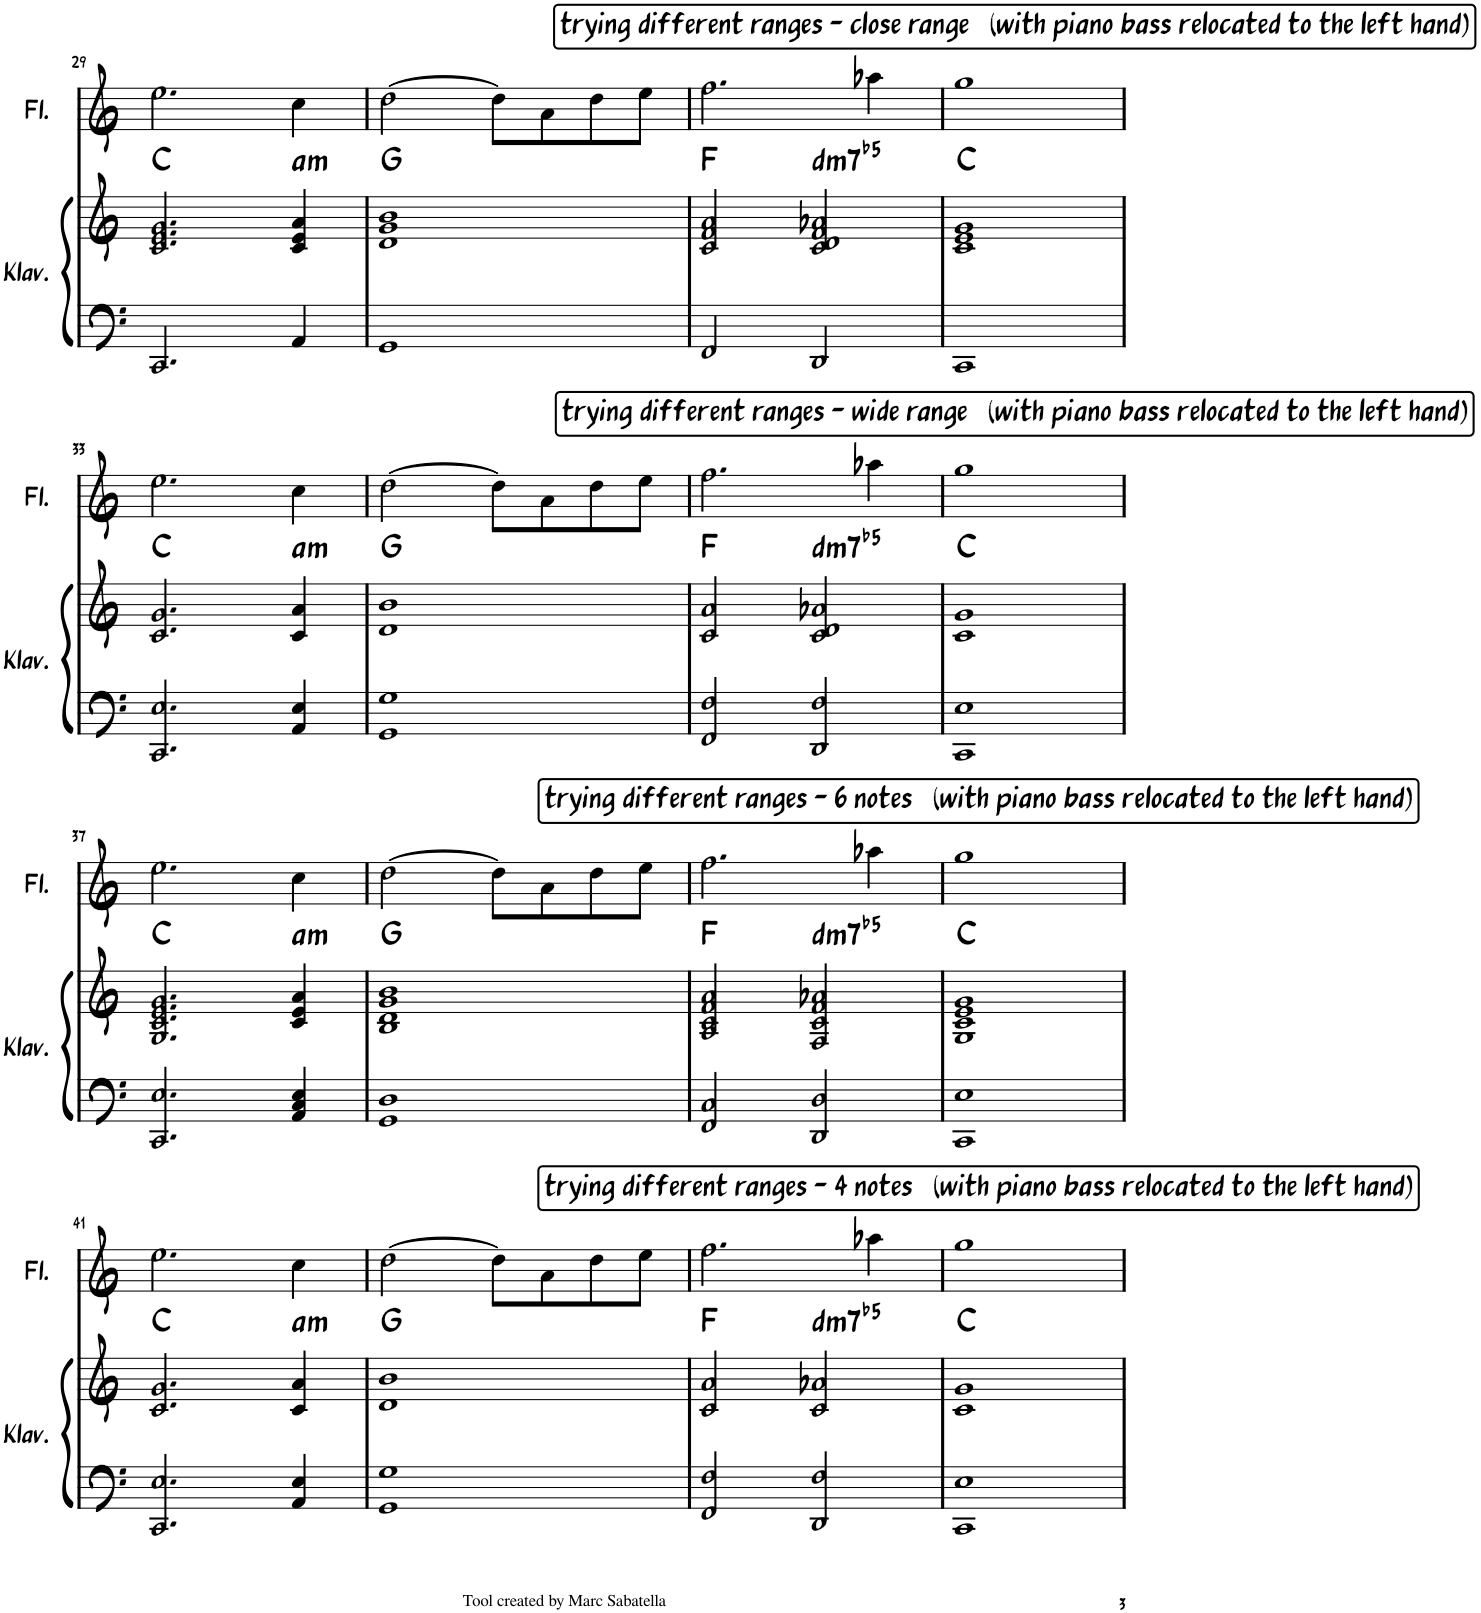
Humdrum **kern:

**kern	**kern	**harte	**kern
*part2	*part2	*part2	*part1
*staff3	*staff2	*	*staff1
*I"Klavier	*	*	*I"Flöte
*I'Klav.	*	*	*I'Fl.
!!LO:PB:g=z
*clefF4	*clefG2	*	*clefG2
*k[]	*k[]	*	*k[]
*M4/4	*M4/4	*	*M4/4
!!LO:REH:place=s1:a:rj:fs=14:t=trying different ranges - close range   (with piano bass relocated to the left hand)
=29	=29	=29	=29
2.CC/	2.c/ 2.e/ 2.g/	C:maj	2.ee\
!	!	!LO:H:kt=m	!
4AA/	4c/ 4e/ 4a/	A:min	4cc\
=30	=30	=30	=30
1GG	1d 1g 1b	G:maj	[2dd\
.	.	.	8dd\L]
.	.	.	8a\
.	.	.	8dd\
.	.	.	8ee\J
=31	=31	=31	=31
2FF/	2c/ 2f/ 2a/	F:maj	2.ff\
!	!	!LO:H:kt=m7b5	!
2DD/	2c/ 2d/ 2f/ 2a-X/	D:hdim7	.
.	.	.	4aa-X\
=32	=32	=32	=32
1CC	1c 1e 1g	C:maj	1gg
!!LO:LB:g=z
!!LO:REH:place=s1:a:rj:fs=14:t=trying different ranges - wide range   (with piano bass relocated to the left hand)
=33	=33	=33	=33
2.CC/ 2.E/	2.c/ 2.g/	C:maj	2.ee\
!	!	!LO:H:kt=m	!
4AA/ 4E/	4c/ 4a/	A:min	4cc\
=34	=34	=34	=34
1GG 1G	1d 1b	G:maj	[2dd\
.	.	.	8dd\L]
.	.	.	8a\
.	.	.	8dd\
.	.	.	8ee\J
=35	=35	=35	=35
2FF/ 2F/	2c/ 2a/	F:maj	2.ff\
!	!	!LO:H:kt=m7b5	!
2DD/ 2F/	2c/ 2d/ 2a-X/	D:hdim7	.
.	.	.	4aa-X\
=36	=36	=36	=36
1CC 1E	1c 1g	C:maj	1gg
!!LO:LB:g=z
!!LO:REH:place=s1:a:rj:fs=14:t=trying different ranges - 6 notes   (with piano bass relocated to the left hand)
=37	=37	=37	=37
2.CC/ 2.E/	2.G/ 2.c/ 2.e/ 2.g/	C:maj	2.ee\
!	!	!LO:H:kt=m	!
4AA/ 4C/ 4E/	4c/ 4e/ 4a/	A:min	4cc\
=38	=38	=38	=38
1GG 1D	1B 1d 1g 1b	G:maj	[2dd\
.	.	.	8dd\L]
.	.	.	8a\
.	.	.	8dd\
.	.	.	8ee\J
=39	=39	=39	=39
2FF/ 2C/	2A/ 2c/ 2f/ 2a/	F:maj	2.ff\
!	!	!LO:H:kt=m7b5	!
2DD/ 2D/	2F/ 2c/ 2f/ 2a-X/	D:hdim7	.
.	.	.	4aa-X\
=40	=40	=40	=40
1CC 1E	1G 1c 1e 1g	C:maj	1gg
!!LO:LB:g=z
!!LO:REH:place=s1:a:rj:fs=14:t=trying different ranges - 4 notes   (with piano bass relocated to the left hand)
=41	=41	=41	=41
2.CC/ 2.E/	2.c/ 2.g/	C:maj	2.ee\
!	!	!LO:H:kt=m	!
4AA/ 4E/	4c/ 4a/	A:min	4cc\
=42	=42	=42	=42
1GG 1G	1d 1b	G:maj	[2dd\
.	.	.	8dd\L]
.	.	.	8a\
.	.	.	8dd\
.	.	.	8ee\J
=43	=43	=43	=43
2FF/ 2F/	2c/ 2a/	F:maj	2.ff\
!	!	!LO:H:kt=m7b5	!
2DD/ 2F/	2c/ 2a-X/	D:hdim7	.
.	.	.	4aa-X\
=44	=44	=44	=44
1CC 1E	1c 1g	C:maj	1gg
=	=	=	=
*-	*-	*-	*-
